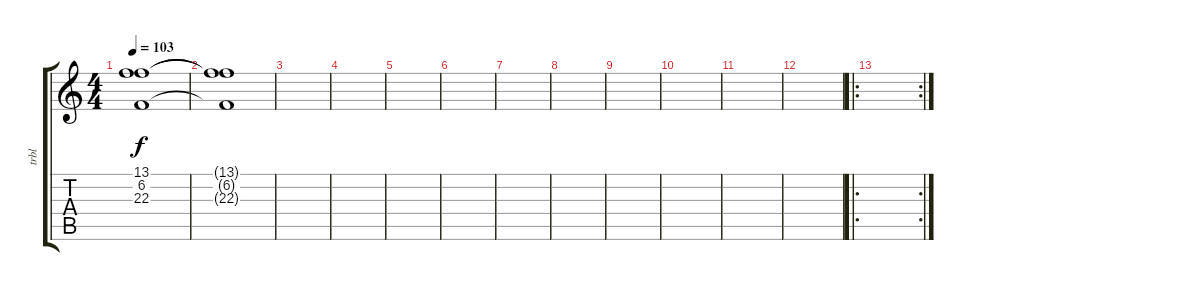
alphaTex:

\track ("trbl" "trbl") {instrument brasssection}
\staff {score tabs}
\tuning (E4 B3 G3 D3 A2 E2) {hide}
\ts (4 4)
\tempo 103
\clef g2
\ks c
(13.1{t} 6.2{t} 22.3{t}).1{dy f} |
(13.1{t} 6.2{t} 22.3{t}).1 |
|
|
|
|
|
|
|
|
|
|
\ro
\rc 2
